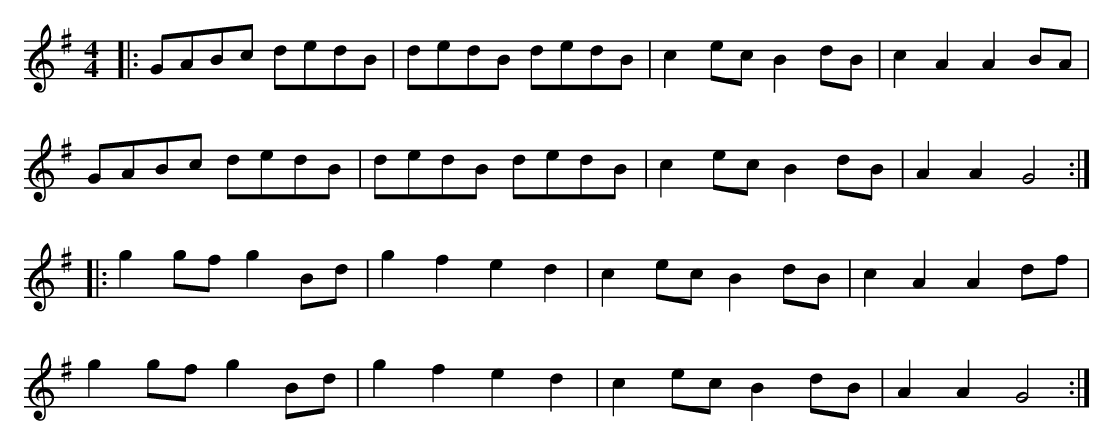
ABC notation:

X:1
M:4/4
K:G
|:GABc dedB|dedB dedB|c2ec B2dB|c2A2A2BA|
GABc dedB|dedB dedB|c2ec B2dB|A2A2G4:|
|:g2gf g2Bd|g2f2e2d2|c2ec B2dB|c2A2A2df|
g2gfg2Bd|g2f2e2d2|c2ec B2dB|A2A2G4:|
